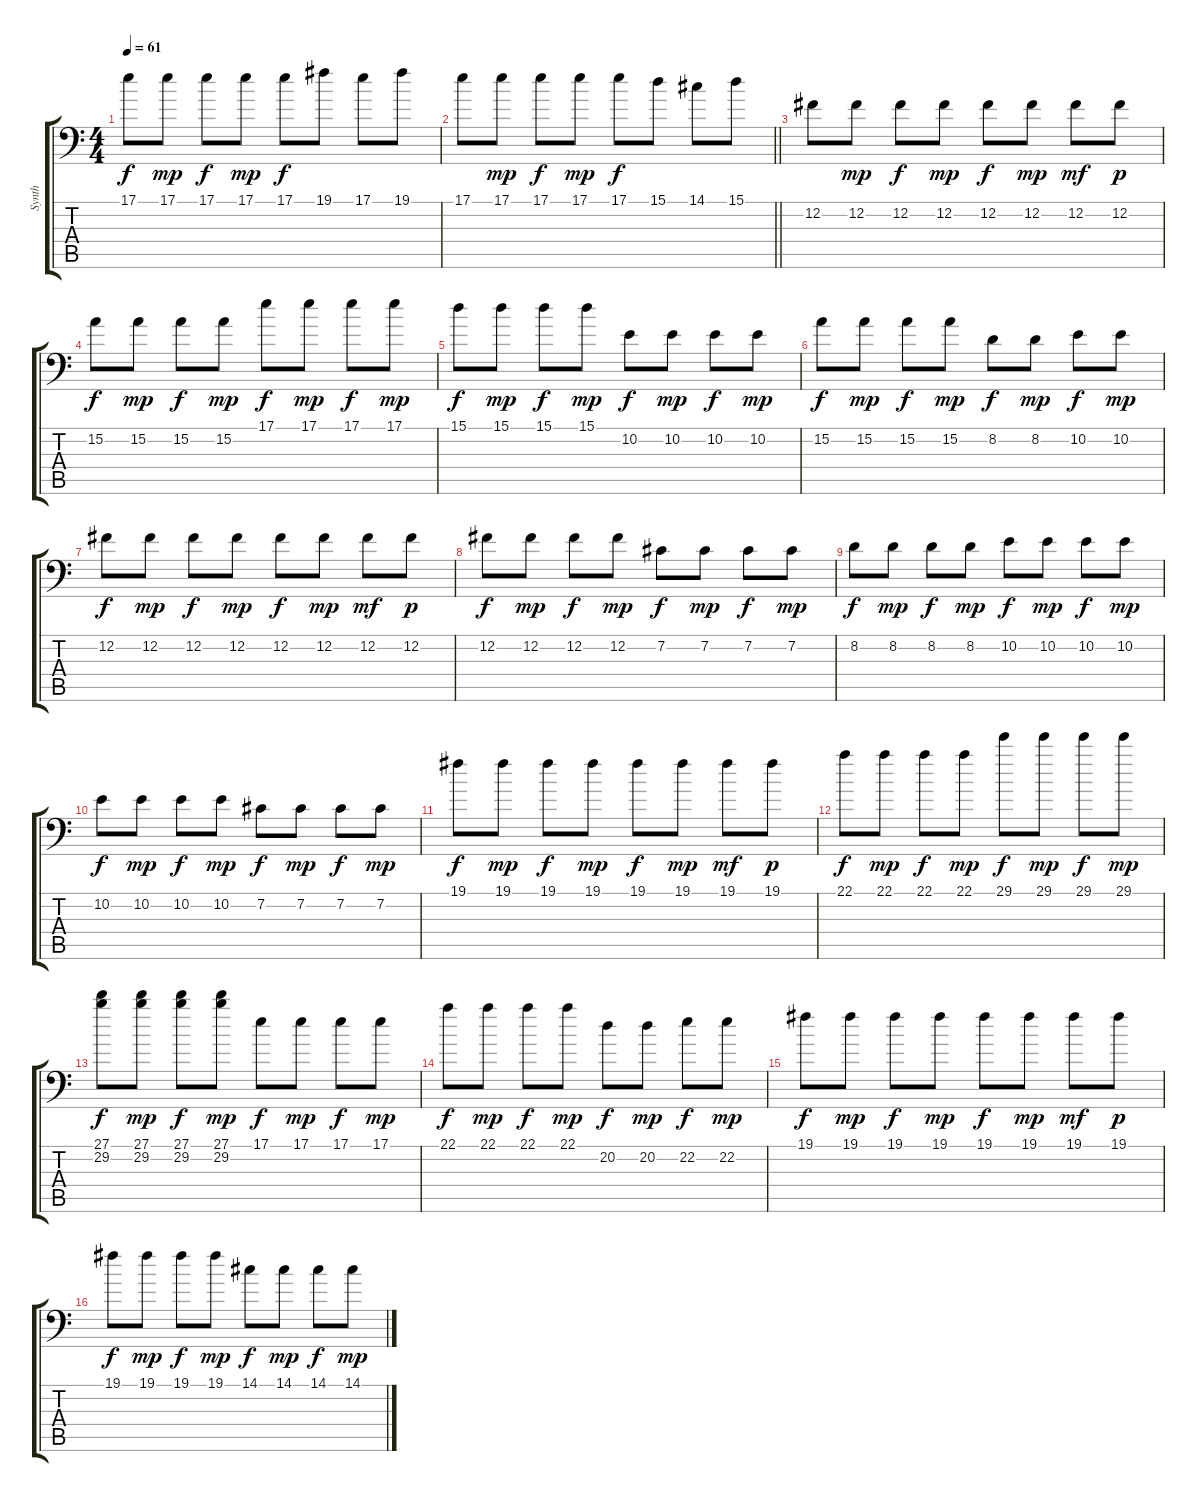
\track ("Synth" "Synth") {instrument lead2sawtooth}
\staff {score tabs}
\tuning (B3 Gb3 D3 A2 E2 A1) {hide}
\ts (4 4)
\tempo 61
\clef f4
\ks c
17.1.8{dy f} 17.1.8{dy mp} 17.1.8{dy f} 17.1.8{dy mp} 17.1.8{dy f} 19.1.8 17.1.8 19.1.8 |
\barLineRight lightlight
17.1.8 17.1.8{dy mp} 17.1.8{dy f} 17.1.8{dy mp} 17.1.8{dy f} 15.1.8 14.1.8 15.1.8 |
\section ("" "")
12.2.8 12.2.8{dy mp} 12.2.8{dy f} 12.2.8{dy mp} 12.2.8{dy f} 12.2.8{dy mp} 12.2.8{dy mf} 12.2.8{dy p} |
15.2.8{dy f} 15.2.8{dy mp} 15.2.8{dy f} 15.2.8{dy mp} 17.1.8{dy f} 17.1.8{dy mp} 17.1.8{dy f} 17.1.8{dy mp} |
15.1.8{dy f} 15.1.8{dy mp} 15.1.8{dy f} 15.1.8{dy mp} 10.2.8{dy f} 10.2.8{dy mp} 10.2.8{dy f} 10.2.8{dy mp} |
15.2.8{dy f} 15.2.8{dy mp} 15.2.8{dy f} 15.2.8{dy mp} 8.2.8{dy f} 8.2.8{dy mp} 10.2.8{dy f} 10.2.8{dy mp} |
12.2.8{dy f} 12.2.8{dy mp} 12.2.8{dy f} 12.2.8{dy mp} 12.2.8{dy f} 12.2.8{dy mp} 12.2.8{dy mf} 12.2.8{dy p} |
12.2.8{dy f} 12.2.8{dy mp} 12.2.8{dy f} 12.2.8{dy mp} 7.2.8{dy f} 7.2.8{dy mp} 7.2.8{dy f} 7.2.8{dy mp} |
8.2.8{dy f} 8.2.8{dy mp} 8.2.8{dy f} 8.2.8{dy mp} 10.2.8{dy f} 10.2.8{dy mp} 10.2.8{dy f} 10.2.8{dy mp} |
10.2.8{dy f} 10.2.8{dy mp} 10.2.8{dy f} 10.2.8{dy mp} 7.2.8{dy f} 7.2.8{dy mp} 7.2.8{dy f} 7.2.8{dy mp} |
19.1.8{dy f} 19.1.8{dy mp} 19.1.8{dy f} 19.1.8{dy mp} 19.1.8{dy f} 19.1.8{dy mp} 19.1.8{dy mf} 19.1.8{dy p} |
22.1.8{dy f} 22.1.8{dy mp} 22.1.8{dy f} 22.1.8{dy mp} 29.1.8{dy f} 29.1.8{dy mp} 29.1.8{dy f} 29.1.8{dy mp} |
(27.1 29.2).8{dy f} (27.1 29.2).8{dy mp} (27.1 29.2).8{dy f} (27.1 29.2).8{dy mp} 17.1.8{dy f} 17.1.8{dy mp} 17.1.8{dy f} 17.1.8{dy mp} |
22.1.8{dy f} 22.1.8{dy mp} 22.1.8{dy f} 22.1.8{dy mp} 20.2.8{dy f} 20.2.8{dy mp} 22.2.8{dy f} 22.2.8{dy mp} |
19.1.8{dy f} 19.1.8{dy mp} 19.1.8{dy f} 19.1.8{dy mp} 19.1.8{dy f} 19.1.8{dy mp} 19.1.8{dy mf} 19.1.8{dy p} |
19.1.8{dy f} 19.1.8{dy mp} 19.1.8{dy f} 19.1.8{dy mp} 14.1.8{dy f} 14.1.8{dy mp} 14.1.8{dy f} 14.1.8{dy mp}
